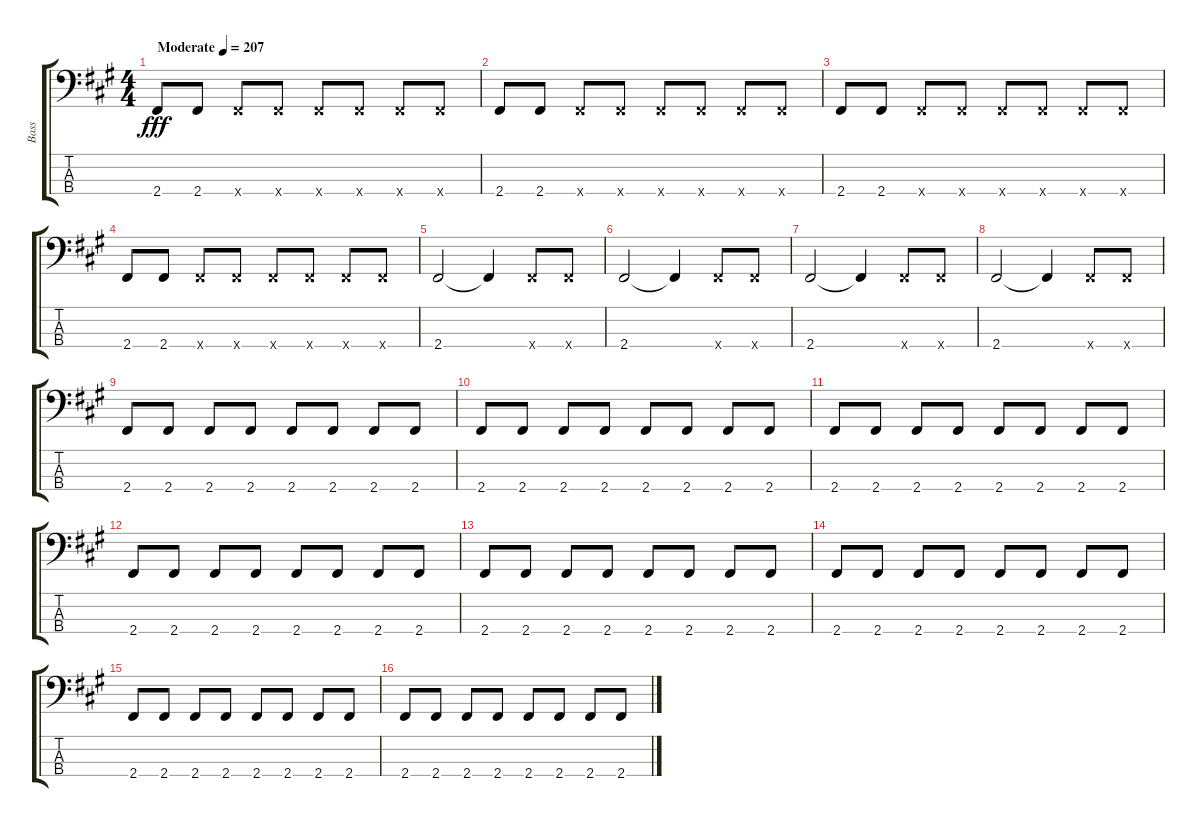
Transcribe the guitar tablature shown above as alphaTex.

\track ("Bass" "Bass") {instrument electricbassfinger}
\staff {score tabs}
\tuning (G2 D2 A1 E1) {hide}
\ts (4 4)
\tempo (207 "Moderate")
\clef f4
\ks a
2.4.8{dy fff instrument electricbassfinger} 2.4.8 2.4{x}.8 2.4{x}.8 2.4{x}.8 2.4{x}.8 2.4{x}.8 2.4{x}.8 |
2.4.8 2.4.8 2.4{x}.8 2.4{x}.8 2.4{x}.8 2.4{x}.8 2.4{x}.8 2.4{x}.8 |
2.4.8 2.4.8 2.4{x}.8 2.4{x}.8 2.4{x}.8 2.4{x}.8 2.4{x}.8 2.4{x}.8 |
2.4.8 2.4.8 2.4{x}.8 2.4{x}.8 2.4{x}.8 2.4{x}.8 2.4{x}.8 2.4{x}.8 |
2.4.2 2.4{t}.4 2.4{x}.8 2.4{x}.8 |
2.4.2 2.4{t}.4 2.4{x}.8 2.4{x}.8 |
2.4.2 2.4{t}.4 2.4{x}.8 2.4{x}.8 |
2.4.2 2.4{t}.4 2.4{x}.8 2.4{x}.8 |
2.4.8 2.4.8 2.4.8 2.4.8 2.4.8 2.4.8 2.4.8 2.4.8 |
2.4.8 2.4.8 2.4.8 2.4.8 2.4.8 2.4.8 2.4.8 2.4.8 |
2.4.8 2.4.8 2.4.8 2.4.8 2.4.8 2.4.8 2.4.8 2.4.8 |
2.4.8 2.4.8 2.4.8 2.4.8 2.4.8 2.4.8 2.4.8 2.4.8 |
2.4.8 2.4.8 2.4.8 2.4.8 2.4.8 2.4.8 2.4.8 2.4.8 |
2.4.8 2.4.8 2.4.8 2.4.8 2.4.8 2.4.8 2.4.8 2.4.8 |
2.4.8 2.4.8 2.4.8 2.4.8 2.4.8 2.4.8 2.4.8 2.4.8 |
2.4.8 2.4.8 2.4.8 2.4.8 2.4.8 2.4.8 2.4.8 2.4.8
